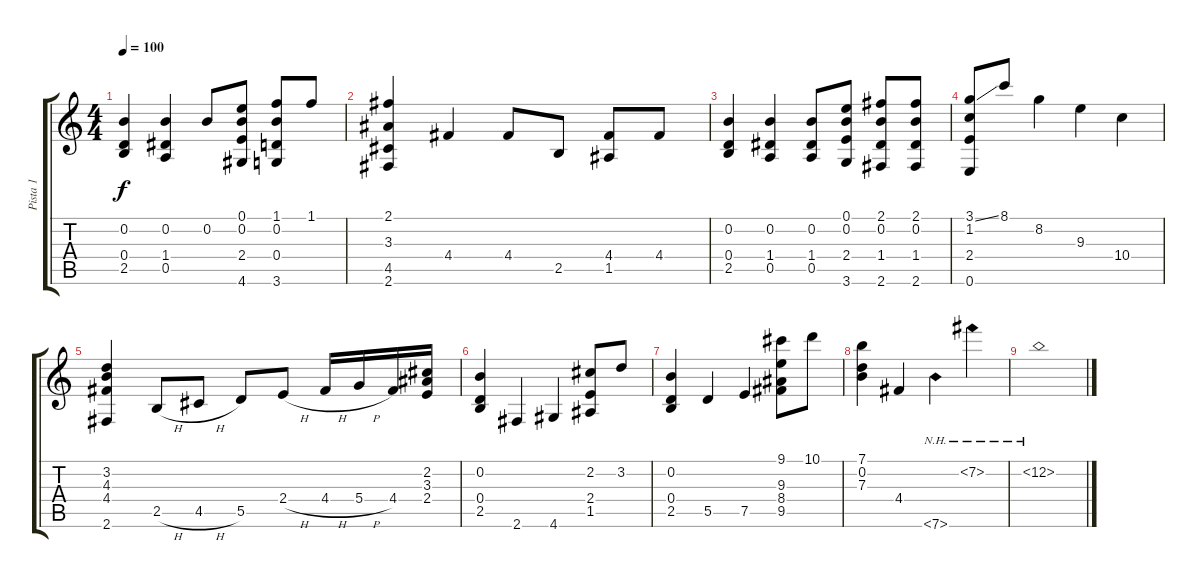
\track ("Pista 1" "Pista 1") {instrument acousticguitarnylon}
\staff {score tabs}
\tuning (E4 B3 G3 D3 A2 E2) {hide}
\ts (4 4)
\tempo 100
\clef g2
\ks c
(0.2 0.4 2.5).4{dy f} (0.2 1.4 0.5).4 0.2.8 (0.1 0.2 2.4 4.6).8 (1.1 0.2 0.4 3.6).8 1.1.8 |
(2.1 3.3 4.5 2.6).4 4.4.4 4.4.8 2.5.8 (4.4 1.5).8 4.4.8 |
(0.2 0.4 2.5).4 (0.2 1.4 0.5).4 (0.2 1.4 0.5).8 (0.1 0.2 2.4 3.6).8 (2.1 0.2 1.4 2.6).8 (2.1 0.2 1.4 2.6).8 |
(3.1{ss} 1.2 2.4 0.6).8 8.1.8 8.2.4 9.3.4 10.4.4 |
(3.2 4.3 4.4 2.6).4 2.5{h}.8 4.5{h}.8 5.5.8 2.4{h}.8 4.4{h}.16 5.4{h}.16 4.4.16 (2.2 3.3 2.4).16 |
(0.2 0.4 2.5).4 2.6.4 4.6.4 (2.2 2.4 1.5).8 3.2.8 |
(0.2 0.4 2.5).4 5.5.4 7.5.4 (9.1 9.3 8.4 9.5).8 10.1.8 |
(7.1 0.2 7.3).4 4.4.4 7.6{nh}.4 7.2{nh}.4 |
12.2{nh}.1
